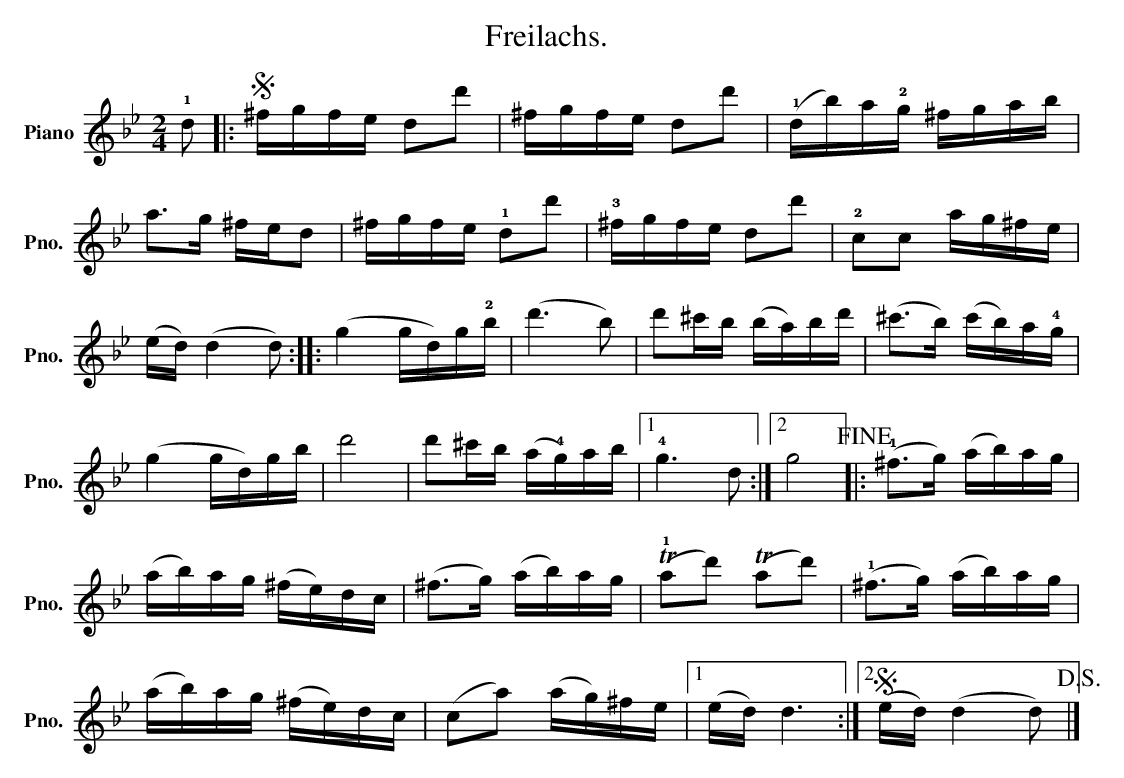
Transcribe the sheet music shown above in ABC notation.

X:1
T:Freilachs.
L:1/16
M:2/4
K:Gmin
V:1 treble nm="Piano" snm="Pno."
V:1
 !1!d2 |:S ^fgfe d2d'2 | ^fgfe d2d'2 | (!1!db)a!2!g ^fgab |$ a2>g2 ^fed2 | ^fgfe !1!d2d'2 | %6
 !3!^fgfe d2d'2 | !2!c2c2 ag^fe |$ (ed) (d4 d2) :: (g4 gd)g!2!b | (d'6 b2) | d'2^c'b (ba)bd' | %12
 (^c'2>b2) (c'b)a!4!g |$ (g4 gd)gb | d'8 | d'2^c'b (a!4!g)ab |1 !4!g6 d2 :|2 g8!fine! |: %18
 (!1!^f2>g2) (ab)ag |$ (ab)ag (^fe)dc | (^f2>g2) (ab)ag | (T!1!a2d'2) (Ta2d'2) | %22
 (!1!^f2>g2) (ab)ag |$ (ab)ag (^fe)dc | (c2a2) (ag)^fe |1 (ed) d6 :|2S (ed) (d4 d2)!D.S.! |] %27
